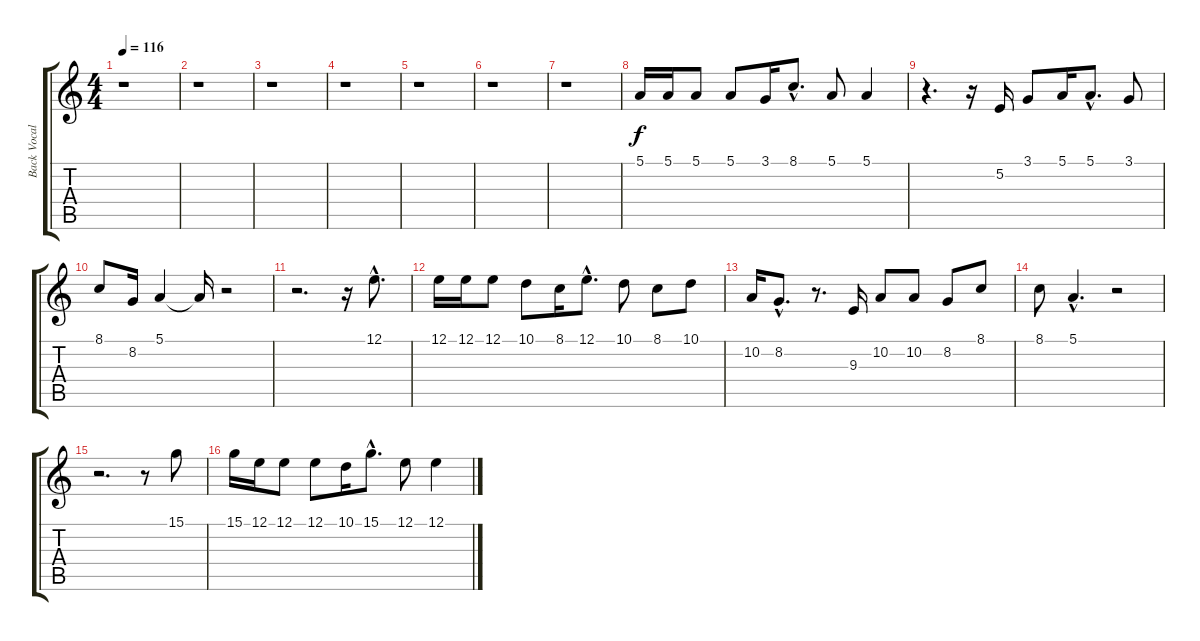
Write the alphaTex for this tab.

\track ("Back Vocals" "Back Vocal") {instrument lead2sawtooth}
\staff {score tabs}
\tuning (E4 B3 G3 D3 A2 E2) {hide}
\ts (4 4)
\tempo 116
\clef g2
\ks c
r.1{dy f} |
r.1 |
r.1 |
r.1 |
r.1 |
r.1 |
r.1 |
5.1.16 5.1.16 5.1.8 5.1.8 3.1.16 8.1{hac}.8{d} 5.1.8 5.1.4 |
r.4{d} r.16 5.2.16 3.1.8 5.1.16 5.1{hac}.8{d} 3.1.8 |
8.1.8 8.2.16 5.1.4 5.1{t}.16 r.2 |
r.2{d} r.16 12.1{hac}.8{d} |
12.1.16 12.1.16 12.1.8 10.1.8 8.1.16 12.1{hac}.8{d} 10.1.8 8.1.8 10.1.8 |
10.2.16 8.2{hac}.8{d} r.8{d} 9.3.16 10.2.8 10.2.8 8.2.8 8.1.8 |
8.1.8 5.1{hac}.4{d} r.2 |
r.2{d} r.8 15.1.8 |
15.1.16 12.1.16 12.1.8 12.1.8 10.1.16 15.1{hac}.8{d} 12.1.8 12.1.4
